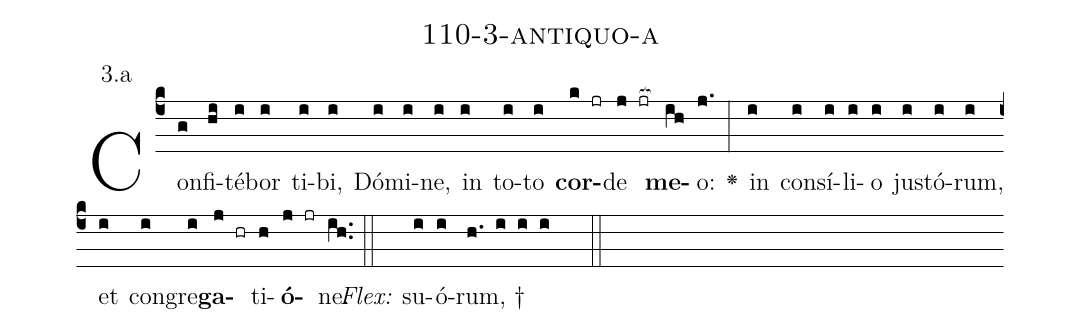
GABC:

name: 110-3-antiquo-a;
annotation: 3.a;
%%
(c4)Con(g)fi(hi)té(i)bor(i) ti(i)bi,(i) Dó(i)mi(i)ne,(i) in(i) to(i)to(i) <b>cor</b>(k jr)de(j jr[ocb:1{]) <b>me</b>(ih[ocb:0}])o:(j.) <v>\greheightstar</v>(:) in(i) con(i)sí(i)li(i)o(i) jus(i)tó(i)rum,(i) et(i) con(i)gre(i)<b>ga</b>(j hr)ti(h)<b>ó</b>(j jr)ne.(ih..) (::)
<i>Flex:</i>()  su(i)ó(i)rum, †(h. i i i  ::)

%E(i) u(i) o(j) u(h) a(j) e.(ih..) (::)
